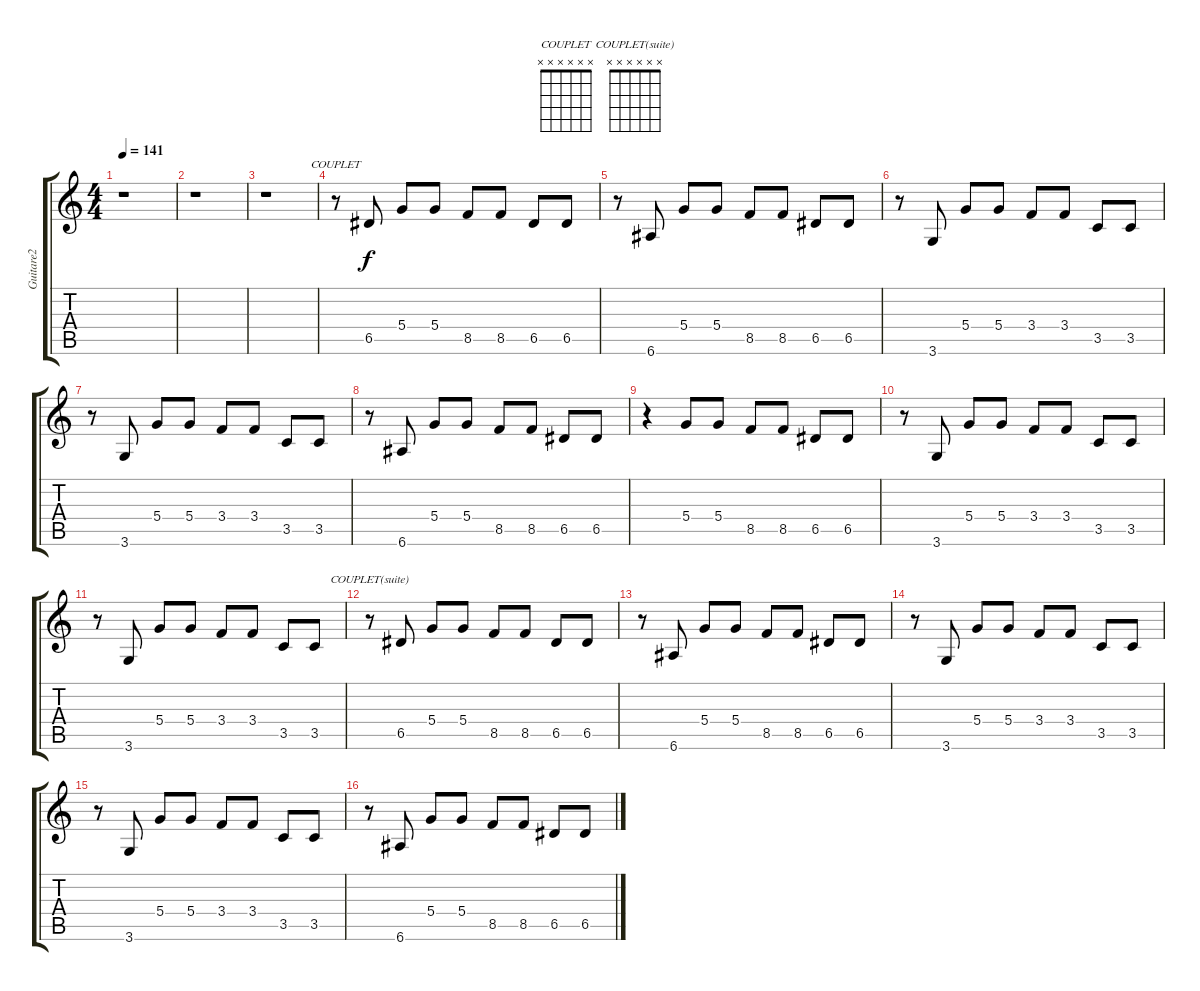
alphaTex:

\track ("Guitare2" "Guitare2") {instrument overdrivenguitar}
\staff {score tabs}
\tuning (E4 B3 G3 D3 A2 E2) {hide}
\chord ("COUPLET" x x x x x x)
\chord ("COUPLET(suite)" x x x x x x)
\ts (4 4)
\tempo 141
\clef g2
\ks c
r.1{dy f} |
r.1 |
r.1 |
r.8{ch "COUPLET"} 6.5.8 5.4.8 5.4.8 8.5.8 8.5.8 6.5.8 6.5.8 |
r.8 6.6.8 5.4.8 5.4.8 8.5.8 8.5.8 6.5.8 6.5.8 |
r.8 3.6.8 5.4.8 5.4.8 3.4.8 3.4.8 3.5.8 3.5.8 |
r.8 3.6.8 5.4.8 5.4.8 3.4.8 3.4.8 3.5.8 3.5.8 |
r.8 6.6.8 5.4.8 5.4.8 8.5.8 8.5.8 6.5.8 6.5.8 |
r.4 5.4.8 5.4.8 8.5.8 8.5.8 6.5.8 6.5.8 |
r.8 3.6.8 5.4.8 5.4.8 3.4.8 3.4.8 3.5.8 3.5.8 |
r.8 3.6.8 5.4.8 5.4.8 3.4.8 3.4.8 3.5.8 3.5.8 |
r.8{ch "COUPLET(suite)"} 6.5.8 5.4.8 5.4.8 8.5.8 8.5.8 6.5.8 6.5.8 |
r.8 6.6.8 5.4.8 5.4.8 8.5.8 8.5.8 6.5.8 6.5.8 |
r.8 3.6.8 5.4.8 5.4.8 3.4.8 3.4.8 3.5.8 3.5.8 |
r.8 3.6.8 5.4.8 5.4.8 3.4.8 3.4.8 3.5.8 3.5.8 |
r.8 6.6.8 5.4.8 5.4.8 8.5.8 8.5.8 6.5.8 6.5.8
